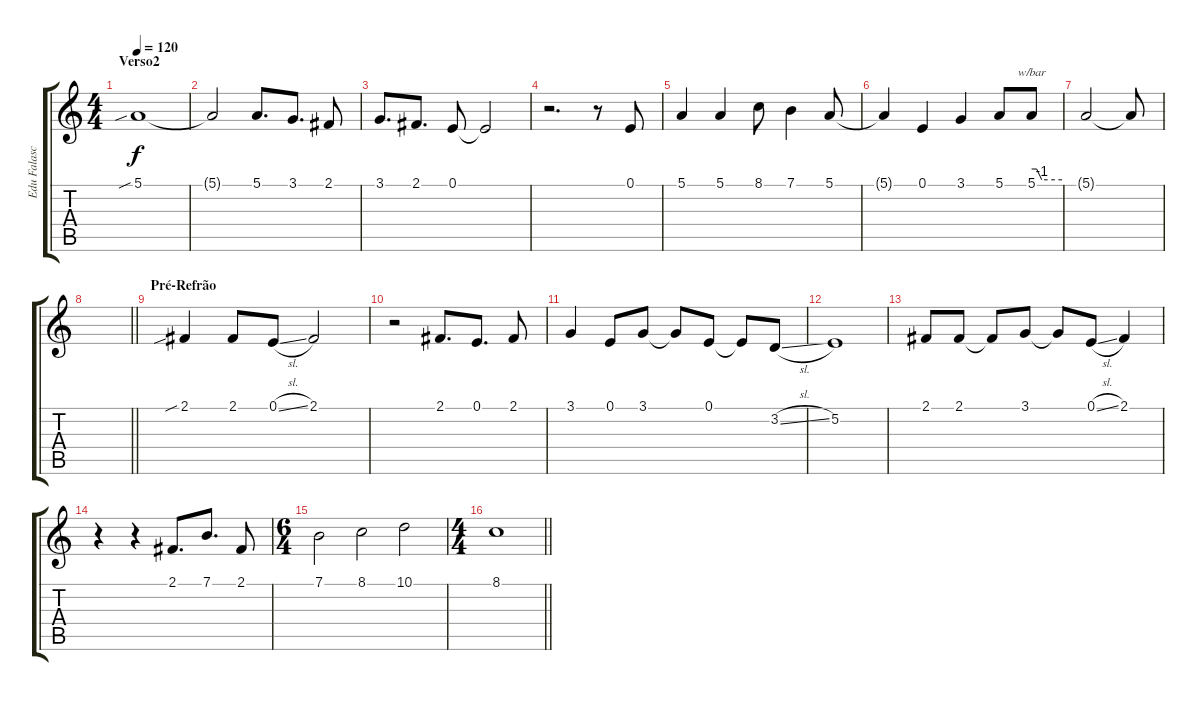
\track ("Edu Falaschi" "Edu Falasc") {instrument synthvoice}
\staff {score tabs}
\tuning (E4 B3 G3 D3 A2 E2) {hide}
\ts (4 4)
\section ("" "Verso2")
\tempo 120
\clef g2
\ks c
5.1{sib}.1{dy f} |
5.1{t}.2 5.1.8{d} 3.1.8{d} 2.1.8 |
3.1.8{d} 2.1.8{d} 0.1.8 0.1{t}.2 |
r.2{d} r.8 0.1.8 |
5.1.4 5.1.4 8.1.8 7.1.4 5.1.8 |
5.1{t}.4 0.1.4 3.1.4 5.1.8 5.1.8{tbe (custom default 0 0 10 0 20 -4 60 -4)} |
5.1{t}.2 5.1{t}.8 |
\barLineRight lightlight
|
\section ("" "Pré-Refrão")
2.1{sib}.4 2.1.8 0.1{sl}.8 2.1.2 |
r.2 2.1.8{d} 0.1.8{d} 2.1.8 |
3.1.4 0.1.8 3.1.8 3.1{t}.8 0.1.8 0.1{t}.8 3.2{sl}.8 |
5.2.1 |
2.1.8 2.1.8 2.1{t}.8 3.1.8 3.1{t}.8 0.1{sl}.8 2.1.4 |
r.4 r.4 2.1.8{d} 7.1.8{d} 2.1.8 |
\ts (6 4)
7.1.2 8.1.2 10.1.2 |
\ts (4 4)
\barLineRight lightlight
8.1.1
